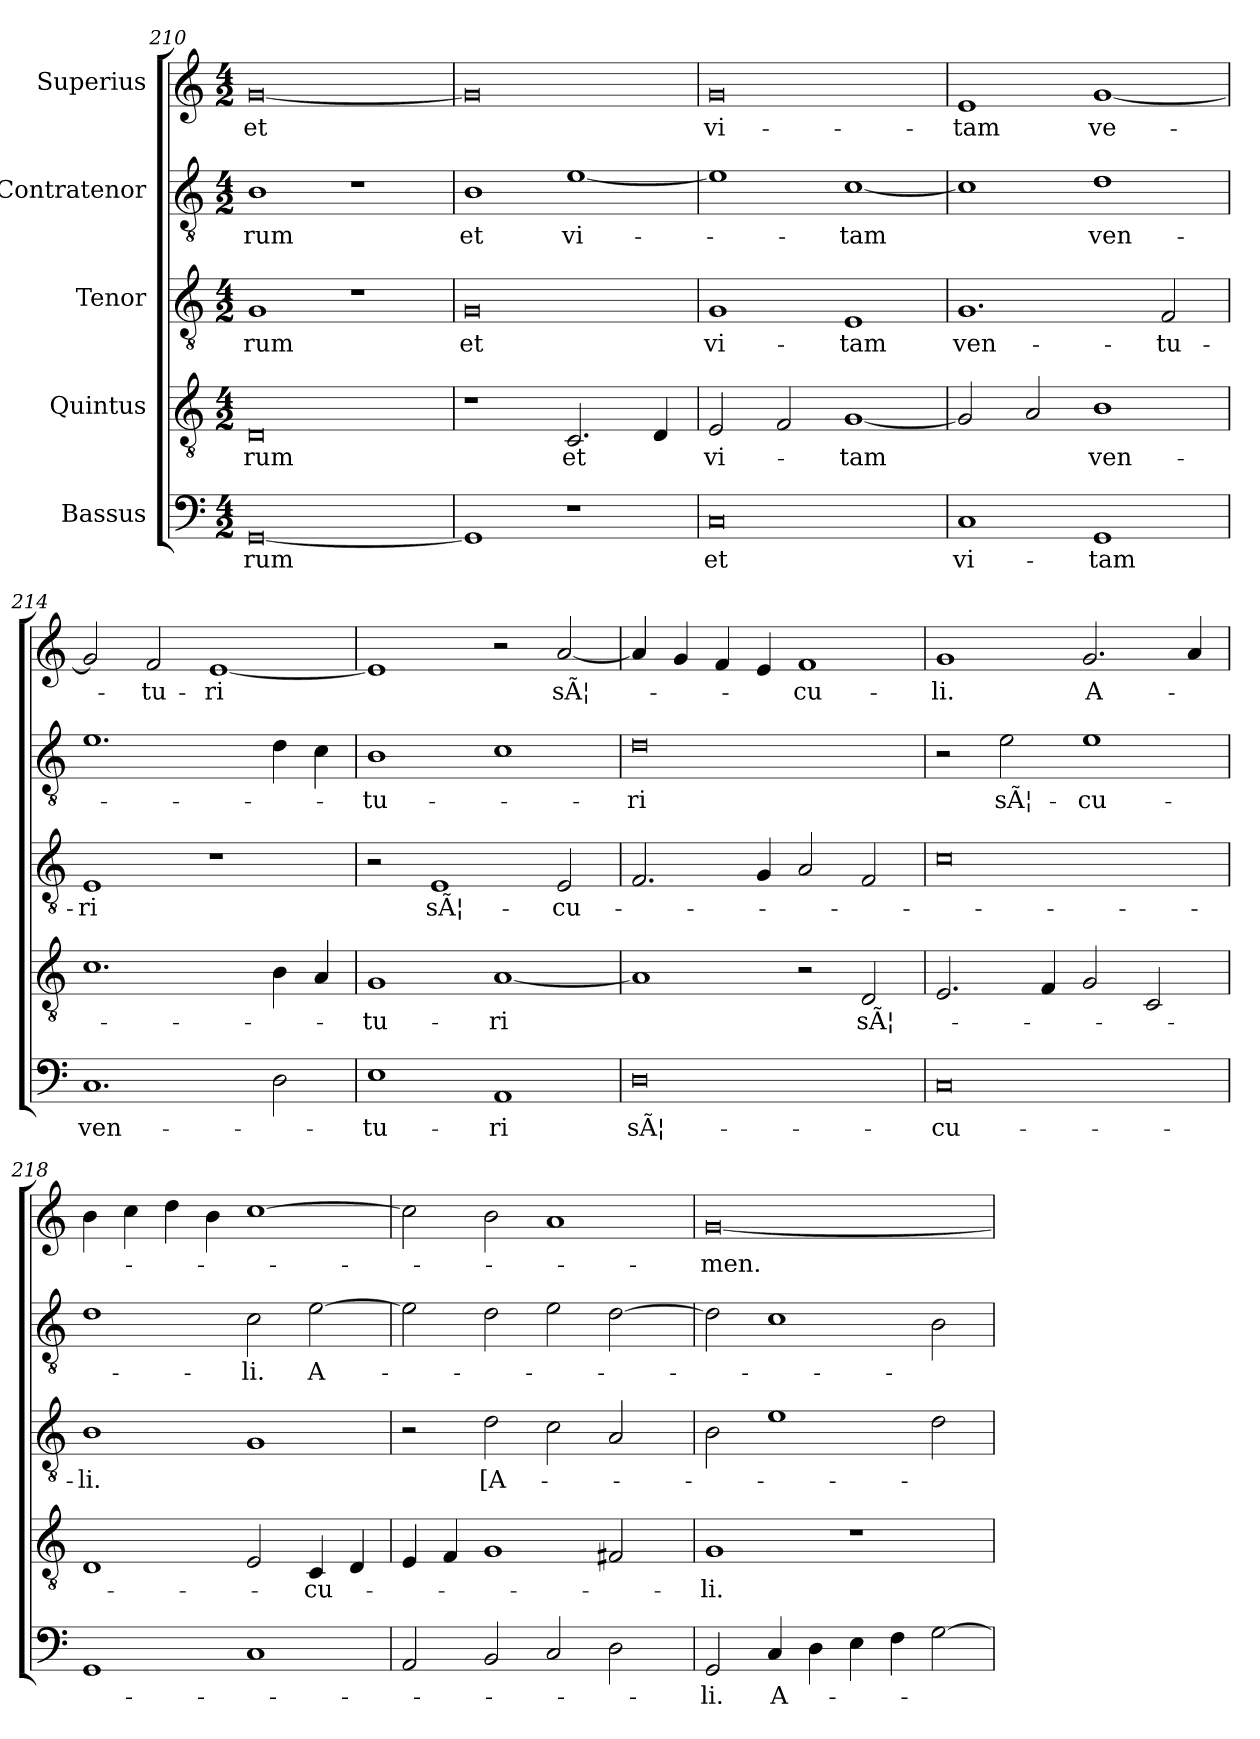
**kern	**text	**kern	**text	**kern	**text	**kern	**text	**kern	**text
*part5	*part5	*part4	*part4	*part3	*part3	*part2	*part2	*part1	*part1
*staff5	*staff5	*staff4	*staff4	*staff3	*staff3	*staff2	*staff2	*staff1	*staff1
*I"Bassus	*	*I"Quintus	*	*I"Tenor	*	*I"Contratenor	*	*I"Superius	*
*clefF4	*	*clefGv2	*	*clefGv2	*	*clefGv2	*	*clefG2	*
*k[]	*	*k[]	*	*k[]	*	*k[]	*	*k[]	*
*M4/2	*	*M4/2	*	*M4/2	*	*M4/2	*	*M4/2	*
=210	=210	=210	=210	=210	=210	=210	=210	=210	=210
[0GG/	-rum	0D/	-rum	1G/	-rum	1B\	-rum	[0g/	et
.	.	.	.	1r	.	1r	.	.	.
=211	=211	=211	=211	=211	=211	=211	=211	=211	=211
1GG/]	.	1r	.	0G/	et	1B/	et	0g/]	.
1r	.	2.C/	et	.	.	[1e/	vi-	.	.
.	.	4D/	.	.	.	.	.	.	.
=212	=212	=212	=212	=212	=212	=212	=212	=212	=212
0C/	et	2E/	vi-	1G/	vi-	1e/]	.	0g/	vi-
.	.	2F/	.	.	.	.	.	.	.
.	.	[1G/	-tam	1E/	-tam	[1c/	-tam	.	.
=213	=213	=213	=213	=213	=213	=213	=213	=213	=213
1C/	vi-	2G/]	.	1.G/	ven-	1c/]	.	1e/	-tam
.	.	2A/	.	.	.	.	.	.	.
1GG/	-tam	1B\	ven-	.	.	1d/	ven-	[1g/	ve-
.	.	.	.	2F/	-tu-	.	.	.	.
=214	=214	=214	=214	=214	=214	=214	=214	=214	=214
1.C/	ven-	1.c\	.	1E/	-ri	1.e/	.	2g/]	.
.	.	.	.	.	.	.	.	2f/	-tu-
.	.	.	.	1r	.	.	.	[1e/	-ri
2D\	.	4B\	.	.	.	4d\	.	.	.
.	.	4A/	.	.	.	4c\	.	.	.
=215	=215	=215	=215	=215	=215	=215	=215	=215	=215
1E\	-tu-	1G/	-tu-	2r	.	1B\	-tu-	1e/]	.
.	.	.	.	1E/	sÃ¦-	.	.	.	.
1AA/	-ri	[1A/	-ri	.	.	1c\	.	2r	.
.	.	.	.	2E/	-cu-	.	.	[2a/	sÃ¦-
=216	=216	=216	=216	=216	=216	=216	=216	=216	=216
0D\	sÃ¦-	1A/]	.	2.F/	.	0d/	-ri	4a/]	.
.	.	.	.	.	.	.	.	4g/	.
.	.	.	.	.	.	.	.	4f/	.
.	.	.	.	4G/	.	.	.	4e/	.
.	.	2r	.	2A/	.	.	.	1f/	-cu-
.	.	2D/	sÃ¦-	2F/	.	.	.	.	.
=217	=217	=217	=217	=217	=217	=217	=217	=217	=217
0C/	-cu-	2.E/	.	0c\	.	2r	.	1g/	-li.
.	.	.	.	.	.	2e\	sÃ¦-	.	.
.	.	4F/	.	.	.	.	.	.	.
.	.	2G/	.	.	.	1e/	-cu-	2.g/	A-
.	.	2C/	.	.	.	.	.	.	.
.	.	.	.	.	.	.	.	4a/	.
=218	=218	=218	=218	=218	=218	=218	=218	=218	=218
1GG/	.	1D/	.	1B\	-li.	1d/	.	4b\	.
.	.	.	.	.	.	.	.	4cc\	.
.	.	.	.	.	.	.	.	4dd\	.
.	.	.	.	.	.	.	.	4b\	.
1C/	.	2E/	.	1G/	.	2c\	-li.	[1cc\	.
.	.	4C/	-cu-	.	.	[2e\	A-	.	.
.	.	4D/	.	.	.	.	.	.	.
=219	=219	=219	=219	=219	=219	=219	=219	=219	=219
2AA/	.	4E/	.	2r	.	2e\]	.	2cc\]	.
.	.	4F/	.	.	.	.	.	.	.
2BB/	.	1G/	.	2d\	[A-	2d\	.	2b\	.
2C/	.	.	.	2c\	.	2e\	.	1a/	.
2D\	.	2F#X/	.	2A/	.	[2d\	.	.	.
=220	=220	=220	=220	=220	=220	=220	=220	=220	=220
2GG/	-li.	1G/	-li.	2B\	.	2d\]	.	[0g/	-men.
4C/	A-	.	.	1e/	.	1c/	.	.	.
4D\	.	.	.	.	.	.	.	.	.
4E\	.	1r	.	.	.	.	.	.	.
4F\	.	.	.	.	.	.	.	.	.
[2G\	.	.	.	2d\	.	2B\	.	.	.
=	=	=	=	=	=	=	=	=	=
*-	*-	*-	*-	*-	*-	*-	*-	*-	*-
